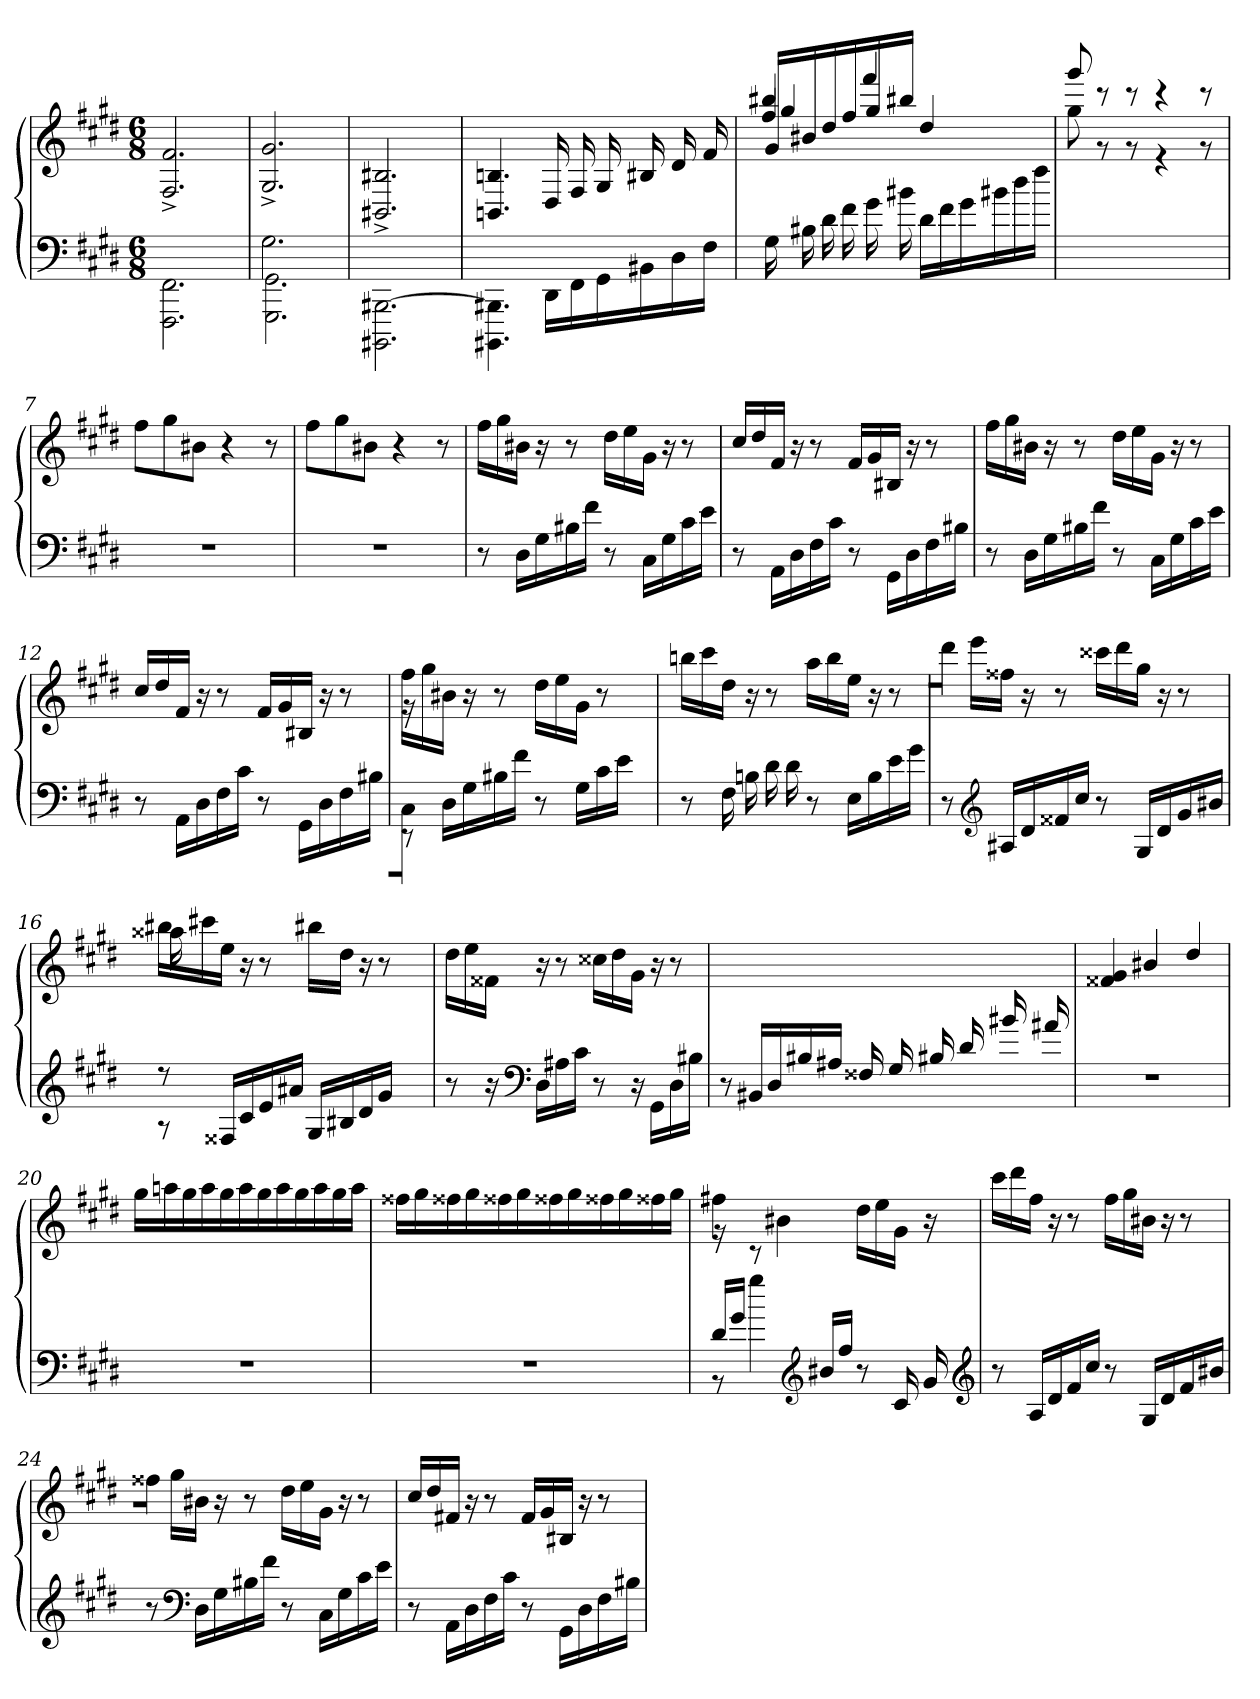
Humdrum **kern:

**kern	**kern
*part1	*part1
*staff2	*staff1
*clefF4	*clefG2
*k[f#c#g#d#]	*k[f#c#g#d#]
*M6/8	*M6/8
=1	=1
*	*^
2.FFF#i\ 2.FF#i\	2.ryy	2.f#j^>/ 2.F#j^>/
=2	=2	=2
*^	*	*
2.G#i\	2.GGG#Z\ 2.GG#Z\	2.ryy	2.g#j^>/ 2.G#j^>/
*v	*v	*	*
=3	=3	=3
2.BBBB#Xi\ [2.BBB#Xi\	2.ryy	2.B#Xj^>/ 2.BB#Xj^>/
=4	=4	=4
4.BBBB#Xi\ 4.BBB#Xi]\	2.ryy	4.Bnj/ 4.BBnj/
16DD#i\LL	.	16D#j/
16FF#i\	.	16F#j/
16GG#i\	.	16G#j/
16BB#Xi\	.	16B#Xj/
16D#i\	.	16d#j/
16F#i\JJ	.	16f#j/
=5	=5	=5
*^	*^	*^
16G#i\	2.ryy	16g#j/LL	4ff#Z/	4gg#V/	4bb#XN/
16B#Xi\	.	16b#Xj/	.	.	.
16d#i\	.	16dd#j/	.	.	.
16f#i\	.	16ff#j/	.	.	.
16g#i\	.	16gg#j/	4fff#Z/	2ryy	2ryy
16b#Xi\	.	16bb#Xj/JJ	.	.	.
16d#i\LL	.	4dd#j/	.	.	.
16f#i\	.	.	.	.	.
16g#i\	.	.	4ryy	.	.
16b#Xi\	.	.	.	.	.
16dd#i\	.	8ryy	.	.	.
16ff#i\JJ	.	.	.	.	.
*v	*v	*	*	*	*
*	*	*v	*v	*v
!!LO:LB:g=z
=6	=6	=6
2.ryy	8ggg#j/	8gg#i\
.	8r	8r
.	8r	8r
.	4r	4r
.	8r	8r
*	*v	*v
=7	=7
2.r	8ff#j\L
.	8gg#j\
.	8b#Xj\J
.	4r
.	8r
=8	=8
2.r	8ff#j\L
.	8gg#j\
.	8b#Xj\J
.	4r
.	8r
=9	=9
8r	16ff#j\LL
.	16gg#j\
16D#i\LL	16b#Xj\JJ
16G#i\	16r
16B#Xi\	8r
16f#i\JJ	.
8r	16dd#j\LL
.	16eej\
16C#i\LL	16g#j\JJ
16G#i\	16r
16c#i\	8r
16ei\JJ	.
!!LO:LB:g=z
=10	=10
8r	16cc#j/LL
.	16dd#j/
16AAi\LL	16f#j/JJ
16D#i\	16r
16F#i\	8r
16c#i\JJ	.
8r	16f#j/LL
.	16g#j/
16GG#i\LL	16B#Xj/JJ
16D#i\	16r
16F#i\	8r
16B#Xi\JJ	.
=11	=11
8r	16ff#j\LL
.	16gg#j\
16D#i\LL	16b#Xj\JJ
16G#i\	16r
16B#Xi\	8r
16f#i\JJ	.
8r	16dd#j\LL
.	16eej\
16C#i\LL	16g#j\JJ
16G#i\	16r
16c#i\	8r
16ei\JJ	.
=12	=12
8r	16cc#j/LL
.	16dd#j/
16AAi\LL	16f#j/JJ
16D#i\	16r
16F#i\	8r
16c#i\JJ	.
8r	16f#j/LL
.	16g#j/
16GG#i\LL	16B#Xj/JJ
16D#i\	16r
16F#i\	8r
16B#Xi\JJ	.
!!LO:LB:g=z
=13	=13
*^	*^
16C#V\JJ	8r	16ff#j\LL	16r
2ryy	.	16gg#j\	2ryy
.	16D#i\LL	16b#Xj\JJ	.
.	16G#i\	16r	.
.	16B#Xi\	8r	.
.	16f#i\JJ	.	.
.	8r	16dd#j\LL	.
.	.	16eej\	.
.	16G#i\LL	16g#j\JJ	.
8.ryy	16c#i\	8r	8.ryy
.	16ei\JJ	.	.
.	16ryy	16ryy	.
*v	*v	*	*
*	*v	*v
=14	=14
8r	16bbnj\LL
.	16ccc#j\
16F#i\	16dd#j\JJ
16Bni\	16r
16d#i\	8r
16d#i\	.
8r	16aaj\LL
.	16bbj\
16Ei\LL	16eej\JJ
16Bi\	16r
16ei\	8r
16g#i\JJ	.
=15	=15
8r	16ddd#j\JJ
.	16eeej\LL
*clefG2	*
16A#Xi/LL	16ff##Xj\JJ
16d#i/	16r
16f##Xi/	8r
16cc#i/JJ	.
8r	16ccc##Xj\LL
.	16ddd#j\
16G#i/LL	16gg#j\JJ
16d#i/	16r
16g#i/	8r
16b#Xi/JJ	.
=16	=16
*^	*^
8r	8r	16bb#Xj\LL	16aa##XZ\
.	.	16ccc#Xj\	2ryy
2ryy	16F##Xi/LL	16eej\JJ	.
.	16c#i/	16r	.
.	16ei/	8r	.
.	16a#Xi/JJ	.	.
.	16G#i/LL	16bb#Xj\LL	.
.	16B#Xi/	16dd#j\JJ	.
.	16d#i/	16r	.
.	16g#i/JJ	8r	8.ryy
8ryy	8ryy	.	.
.	.	16ryy	.
*v	*v	*	*
*	*v	*v
!!LO:LB:g=z
=17	=17
8r	16dd#j\LL
.	16eej\
16r	16f##Xj\JJ
*clefF4	*
16D#i\LL	16r
16A#Xi\	8r
16c#i\JJ	.
8r	16cc##Xj\LL
.	16dd#j\
16r	16g#j\JJ
16GG#i\LL	16r
16D#i\	8r
16B#Xi\JJ	.
=18	=18
8r	2.ryy
16BB#Xj/LL	.
16D#j/	.
16B#Xj/	.
16A#Xj/JJ	.
16F##Xj/	.
16G#j/	.
16B#Xj/	.
16d#j/	.
16b#Xj/	.
16a#Xj/	.
=19	=19
2.r	4g#j/ 4f##Xj/
.	4b#Xj/
.	4dd#j/
=20	=20
2.r	16gg#j\LL
.	16aanj\
.	16gg#j\
.	16aaj\
.	16gg#j\
.	16aaj\
.	16gg#j\
.	16aaj\
.	16gg#j\
.	16aaj\
.	16gg#j\
.	16aaj\JJ
!!LO:PB:g=z
=21	=21
2.r	16ff##Xj\LL
.	16gg#j\
.	16ff##Xj\
.	16gg#j\
.	16ff##Xj\
.	16gg#j\
.	16ff##Xj\
.	16gg#j\
.	16ff##Xj\
.	16gg#j\
.	16ff##Xj\
.	16gg#j\JJ
=22	=22
*^	*^
16d#Z/LL	8r	4ff#Xj\	16r
16g#Z/JJ	.	.	2ryy
8r	4gg#i\	.	.
2ryy	.	4b#Xj\	.
*clefG2	*	*	*
.	16b#Xi/LL	.	.
.	16ff#i/JJ	.	.
.	8r	16dd#j\LL	.
.	.	16eej\	8.ryy
.	16c#i/	16g#j\JJ	.
.	16g#i/	16r	.
*v	*v	*	*
*	*v	*v
*clefG2	*
=23	=23
8r	16ccc#j\LL
.	16ddd#j\
16Ai/LL	16ff#j\JJ
16d#i/	16r
16f#i/	8r
16cc#i/JJ	.
8r	16ff#j\LL
.	16gg#j\
16G#i/LL	16b#Xj\JJ
16d#i/	16r
16f#i/	8r
16b#Xi/JJ	.
!!LO:LB:g=z
=24	=24
8r	16ff##Xj\JJ
.	16gg#j\LL
*clefF4	*
16D#i\LL	16b#Xj\JJ
16G#i\	16r
16B#Xi\	8r
16f#i\JJ	.
8r	16dd#j\LL
.	16eej\
16C#i\LL	16g#j\JJ
16G#i\	16r
16c#i\	8r
16ei\JJ	.
=25	=25
8r	16cc#j/LL
.	16dd#j/
16AAi\LL	16f#Xj/JJ
16D#i\	16r
16F#i\	8r
16c#i\JJ	.
8r	16f#j/LL
.	16g#j/
16GG#i\LL	16B#Xj/JJ
16D#i\	16r
16F#i\	8r
16B#Xi\JJ	.
=	=
*-	*-
